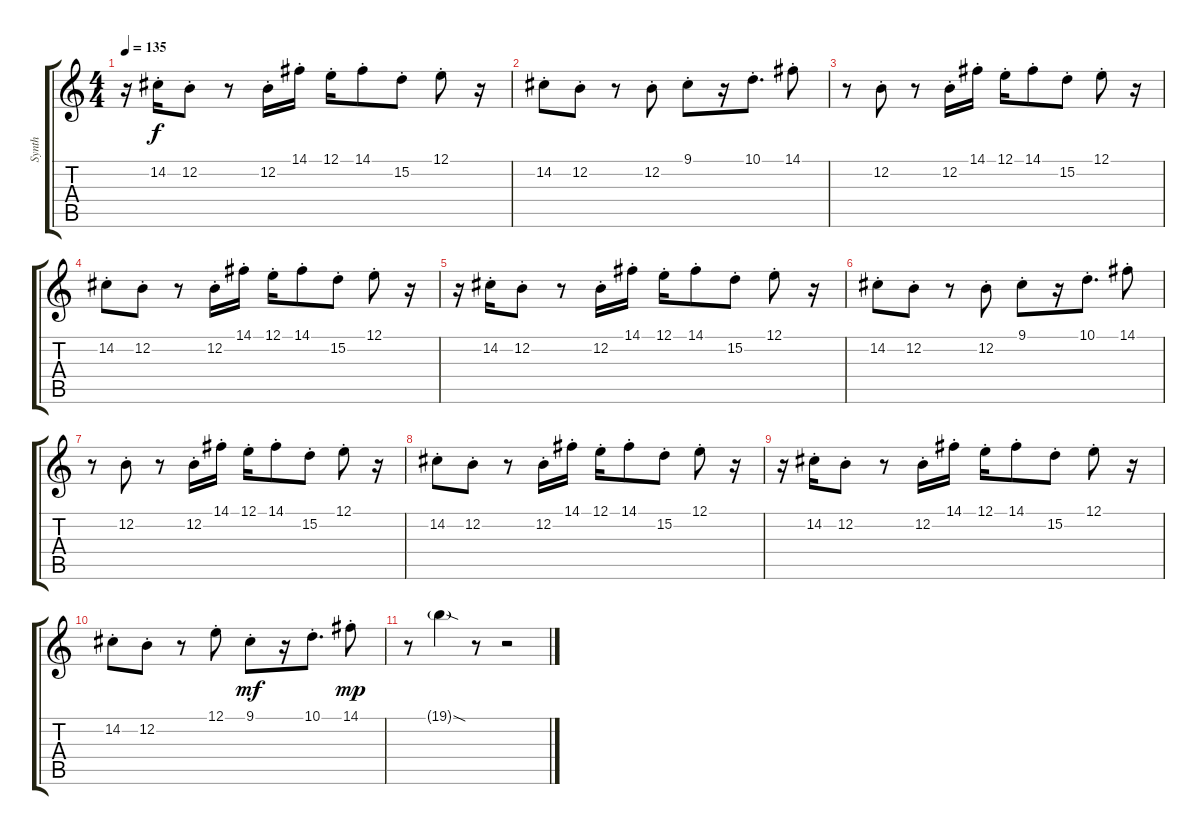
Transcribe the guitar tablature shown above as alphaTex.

\track ("Synth" "Synth") {instrument pad3polysynth}
\staff {score tabs}
\tuning (E4 B3 G3 D3 A2 E2) {hide}
\ts (4 4)
\tempo 135
\clef g2
\ks c
r.16{dy f} 14.2{st}.16 12.2{st}.8 r.8 12.2{st}.16 14.1{st}.16 12.1{st}.16 14.1{st}.8 15.2{st}.8 12.1{st}.8 r.16 |
14.2{st}.8 12.2{st}.8 r.8 12.2{st}.8 9.1{st}.8 r.16 10.1{st}.8{d} 14.1{st}.8 |
r.8 12.2{st}.8 r.8 12.2{st}.16 14.1{st}.16 12.1{st}.16 14.1{st}.8 15.2{st}.8 12.1{st}.8 r.16 |
14.2{st}.8 12.2{st}.8 r.8 12.2{st}.16 14.1{st}.16 12.1{st}.16 14.1{st}.8 15.2{st}.8 12.1{st}.8 r.16 |
r.16 14.2{st}.16 12.2{st}.8 r.8 12.2{st}.16 14.1{st}.16 12.1{st}.16 14.1{st}.8 15.2{st}.8 12.1{st}.8 r.16 |
14.2{st}.8 12.2{st}.8 r.8 12.2{st}.8 9.1{st}.8 r.16 10.1{st}.8{d} 14.1{st}.8 |
r.8 12.2{st}.8 r.8 12.2{st}.16 14.1{st}.16 12.1{st}.16 14.1{st}.8 15.2{st}.8 12.1{st}.8 r.16 |
14.2{st}.8 12.2{st}.8 r.8 12.2{st}.16 14.1{st}.16 12.1{st}.16 14.1{st}.8 15.2{st}.8 12.1{st}.8 r.16 |
r.16 14.2{st}.16 12.2{st}.8 r.8 12.2{st}.16 14.1{st}.16 12.1{st}.16 14.1{st}.8 15.2{st}.8 12.1{st}.8 r.16 |
14.2{st}.8 12.2{st}.8 r.8 12.1{st}.8 9.1{st}.8{dy mf} r.16 10.1{st}.8{d} 14.1{st}.8{dy mp} |
r.8 19.1{sod g}.4 r.8{volume 0} r.2
